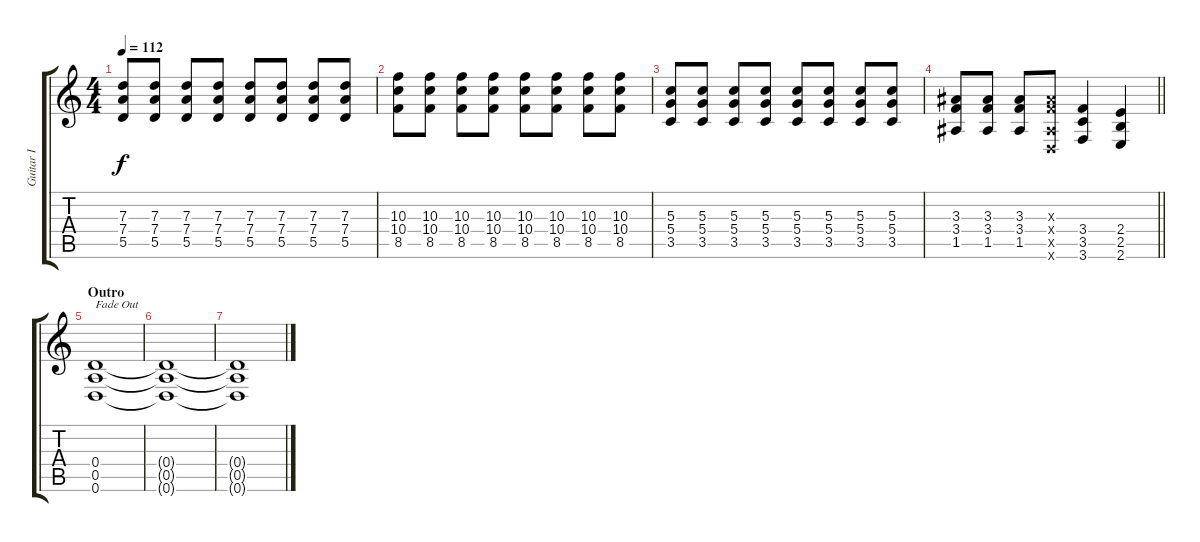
\track ("Guitar I" "Guitar I") {instrument distortionguitar}
\staff {score tabs}
\tuning (E4 B3 G3 D3 A2 D2) {hide}
\ts (4 4)
\tempo 112
\clef g2
\ks c
(7.3 7.4 5.5).8{dy f} (7.3 7.4 5.5).8 (7.3 7.4 5.5).8 (7.3 7.4 5.5).8 (7.3 7.4 5.5).8 (7.3 7.4 5.5).8 (7.3 7.4 5.5).8 (7.3 7.4 5.5).8 |
(10.3 10.4 8.5).8 (10.3 10.4 8.5).8 (10.3 10.4 8.5).8 (10.3 10.4 8.5).8 (10.3 10.4 8.5).8 (10.3 10.4 8.5).8 (10.3 10.4 8.5).8 (10.3 10.4 8.5).8 |
(5.3 5.4 3.5).8 (5.3 5.4 3.5).8 (5.3 5.4 3.5).8 (5.3 5.4 3.5).8 (5.3 5.4 3.5).8 (5.3 5.4 3.5).8 (5.3 5.4 3.5).8 (5.3 5.4 3.5).8 |
\barLineRight lightlight
(3.3 3.4 1.5).8 (3.3 3.4 1.5).8 (3.3 3.4 1.5).8 (3.3{x} 3.4{x} 1.5{x} 0.6{x}).8 (3.4 3.5 3.6).4 (2.4 2.5 2.6).4 |
\section ("" "Outro")
(0.4 0.5 0.6).1{txt "Fade Out" volume 5} |
(0.4{t} 0.5{t} 0.6{t}).1 |
(0.4{t} 0.5{t} 0.6{t}).1
